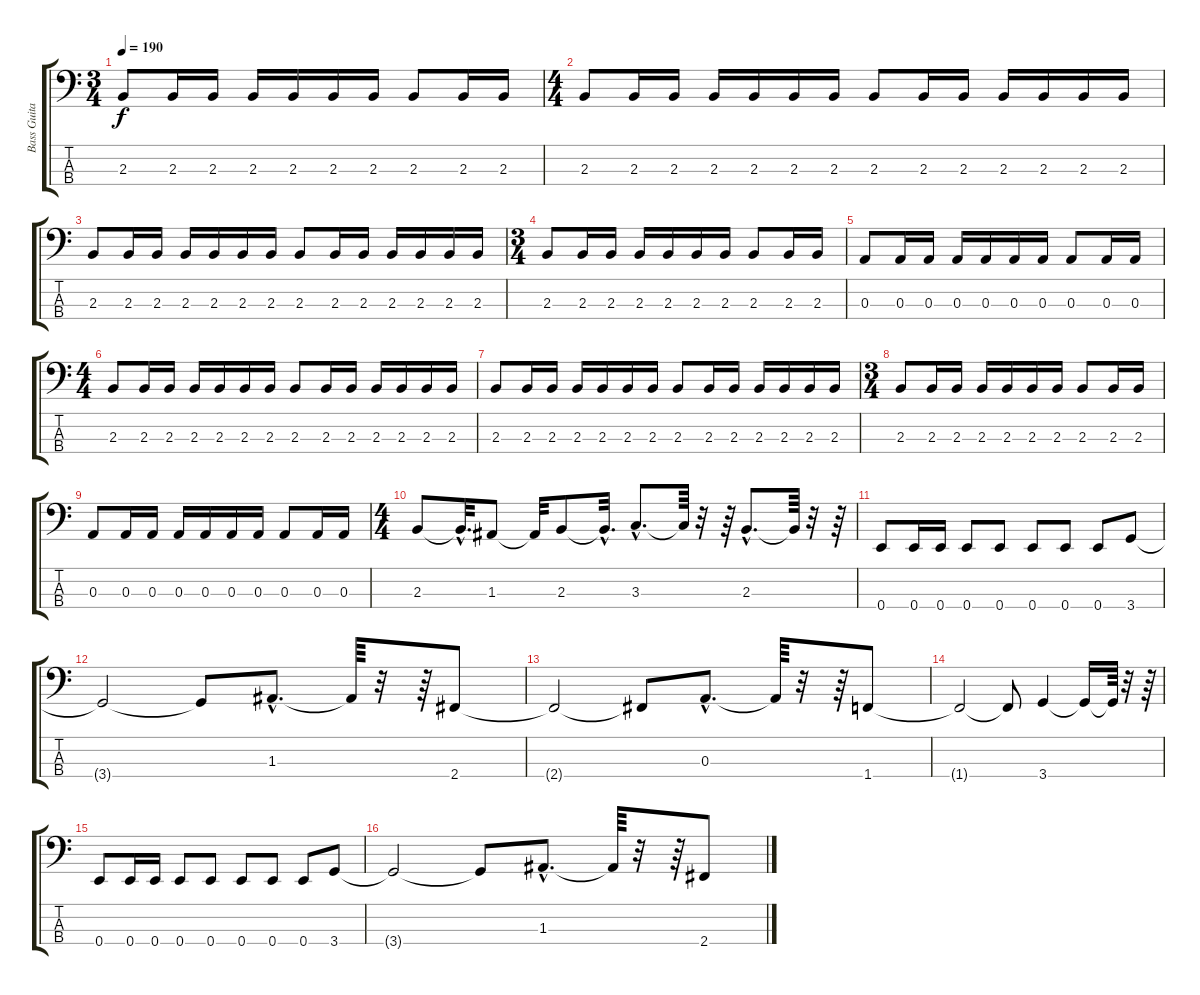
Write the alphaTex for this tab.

\track ("Bass Guitar" "Bass Guita") {instrument electricbassfinger}
\staff {score tabs}
\tuning (G2 D2 A1 E1) {hide}
\ts (3 4)
\tempo 190
\clef f4
\ks c
2.3.8{dy f} 2.3.16 2.3.16 2.3.16 2.3.16 2.3.16 2.3.16 2.3.8 2.3.16 2.3.16 |
\ts (4 4)
2.3.8 2.3.16 2.3.16 2.3.16 2.3.16 2.3.16 2.3.16 2.3.8 2.3.16 2.3.16 2.3.16 2.3.16 2.3.16 2.3.16 |
2.3.8 2.3.16 2.3.16 2.3.16 2.3.16 2.3.16 2.3.16 2.3.8 2.3.16 2.3.16 2.3.16 2.3.16 2.3.16 2.3.16 |
\ts (3 4)
2.3.8 2.3.16 2.3.16 2.3.16 2.3.16 2.3.16 2.3.16 2.3.8 2.3.16 2.3.16 |
0.3.8 0.3.16 0.3.16 0.3.16 0.3.16 0.3.16 0.3.16 0.3.8 0.3.16 0.3.16 |
\ts (4 4)
2.3.8 2.3.16 2.3.16 2.3.16 2.3.16 2.3.16 2.3.16 2.3.8 2.3.16 2.3.16 2.3.16 2.3.16 2.3.16 2.3.16 |
2.3.8 2.3.16 2.3.16 2.3.16 2.3.16 2.3.16 2.3.16 2.3.8 2.3.16 2.3.16 2.3.16 2.3.16 2.3.16 2.3.16 |
\ts (3 4)
2.3.8 2.3.16 2.3.16 2.3.16 2.3.16 2.3.16 2.3.16 2.3.8 2.3.16 2.3.16 |
0.3.8 0.3.16 0.3.16 0.3.16 0.3.16 0.3.16 0.3.16 0.3.8 0.3.16 0.3.16 |
\ts (4 4)
2.3.8 2.3{hac t}.32{d} 1.3.8 1.3{t}.32 2.3.8 2.3{hac t}.32{d} 3.3{hac}.8{d} 3.3{t}.64 r.32 r.64 2.3{hac}.8{d} 2.3{t}.64 r.32 r.64 |
0.4.8 0.4.16 0.4.16 0.4.8 0.4.8 0.4.8 0.4.8 0.4.8 3.4.8 |
3.4{t}.2 3.4{t}.8 1.3{hac}.8{d} 1.3{t}.64 r.32 r.64 2.4.8 |
2.4{t}.2 2.4{t}.8 0.3{hac}.8{d} 0.3{t}.64 r.32 r.64 1.4.8 |
1.4{t}.2 1.4{t}.8 3.4.4 3.4{t}.16 3.4{t}.64 r.32 r.64 |
0.4.8 0.4.16 0.4.16 0.4.8 0.4.8 0.4.8 0.4.8 0.4.8 3.4.8 |
3.4{t}.2 3.4{t}.8 1.3{hac}.8{d} 1.3{t}.64 r.32 r.64 2.4.8
